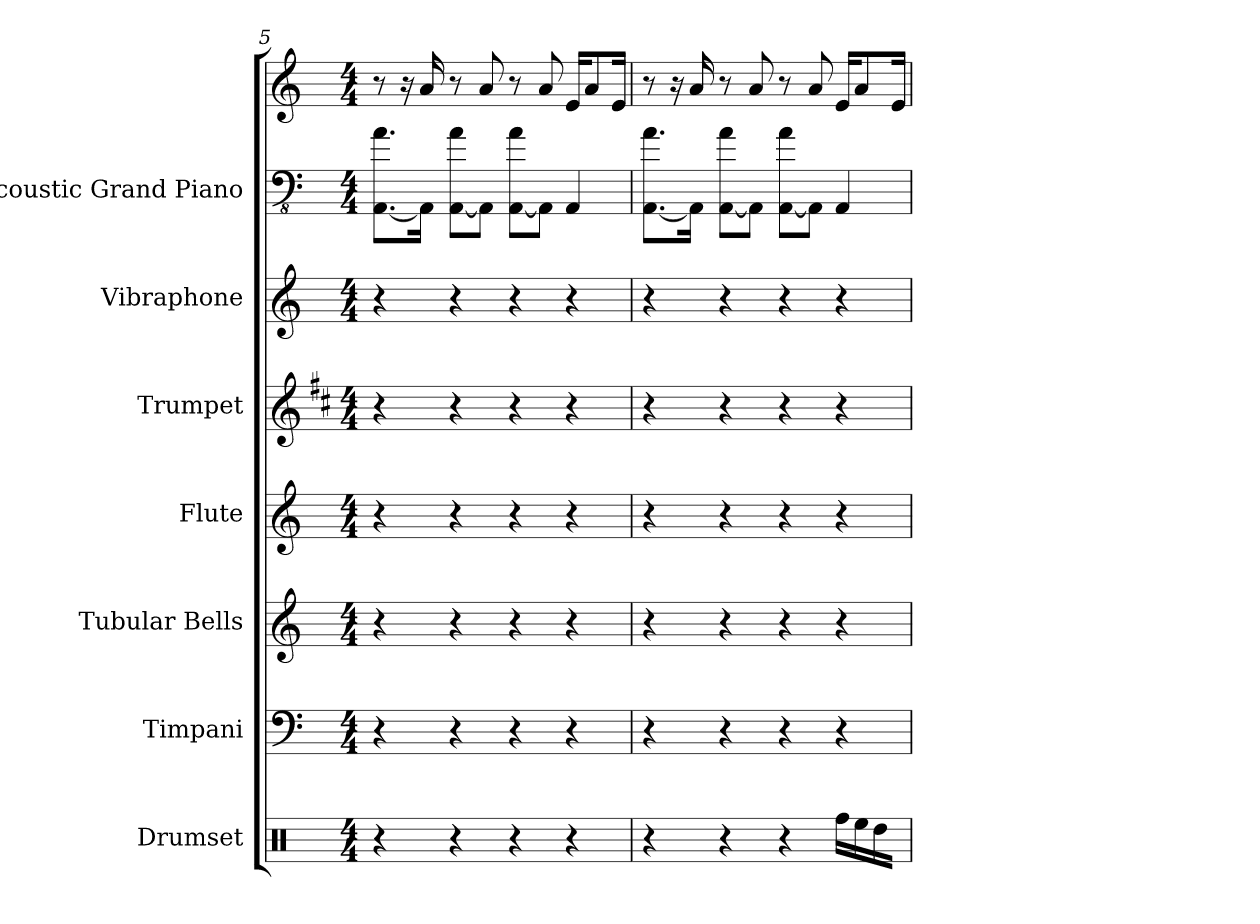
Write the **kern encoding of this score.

**kern	**kern	**kern	**kern	**kern	**kern	**kern	**kern
*part7	*part6	*part5	*part4	*part3	*part2	*part1	*part1
*staff8	*staff7	*staff6	*staff5	*staff4	*staff3	*staff2	*staff1
*I"Drumset	*I"Timpani	*I"Tubular Bells	*I"Flute	*I"Trumpet	*I"Vibraphone	*I"Acoustic Grand Piano	*
*I'Drs.	*I'Timp	*I'Tbells	*I'Fl	*I'Tpt	*I'Vbp	*I'Pno	*
*clefX	*clefF4	*clefG2	*clefG2	*clefG2	*clefG2	*clefFv4	*clefG2
*	*	*	*	*ITrd1c2	*	*	*
*k[]	*k[]	*k[]	*k[]	*k[]	*k[]	*k[]	*k[]
*M4/4	*M4/4	*M4/4	*M4/4	*M4/4	*M4/4	*M4/4	*M4/4
=5	=5	=5	=5	=5	=5	=5	=5
4r	4r	4r	4r	4r	4r	8.A [8.AAAL	8r
.	.	.	.	.	.	.	16r
.	.	.	.	.	.	16AAAJk]	16a
4r	4r	4r	4r	4r	4r	8A [8AAAL	8r
.	.	.	.	.	.	8AAAJ]	8a
4r	4r	4r	4r	4r	4r	8A [8AAAL	8r
.	.	.	.	.	.	8AAAJ]	8a
4r	4r	4r	4r	4r	4r	4AAA	16eKL
.	.	.	.	.	.	.	8a
.	.	.	.	.	.	.	16eJk
=6	=6	=6	=6	=6	=6	=6	=6
4r	4r	4r	4r	4r	4r	8.A [8.AAAL	8r
.	.	.	.	.	.	.	16r
.	.	.	.	.	.	16AAAJk]	16a
4r	4r	4r	4r	4r	4r	8A [8AAAL	8r
.	.	.	.	.	.	8AAAJ]	8a
4r	4r	4r	4r	4r	4r	8A [8AAAL	8r
.	.	.	.	.	.	8AAAJ]	8a
16RffLL	4r	4r	4r	4r	4r	4AAA	16eKL
16Ree	.	.	.	.	.	.	8a
16Rdd	.	.	.	.	.	.	.
16RJJ	.	.	.	.	.	.	16eJk
=	=	=	=	=	=	=	=
*-	*-	*-	*-	*-	*-	*-	*-
